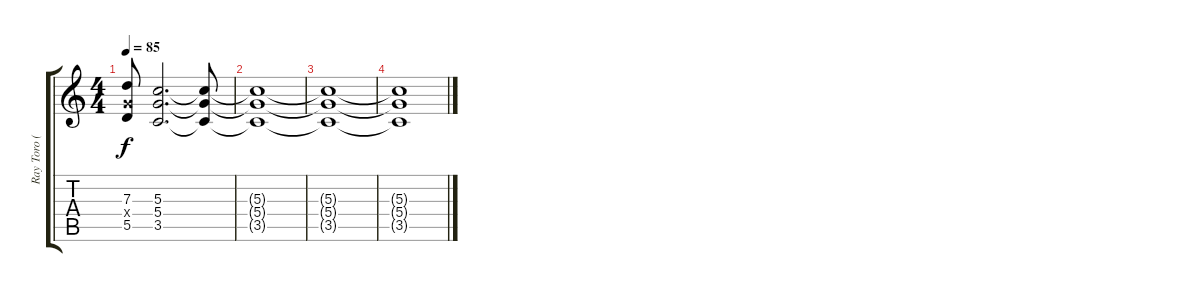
\track ("Ray Toro (Rythm Guitar)" "Ray Toro (") {instrument distortionguitar}
\staff {score tabs}
\tuning (E4 B3 G3 D3 A2 E2) {hide}
\ts (4 4)
\tempo 85
\clef g2
\ks c
(7.3 5.4{x} 5.5).8{dy f} (5.3 5.4 3.5).2{d} (5.3{t} 5.4{t} 3.5{t}).8 |
(5.3{t} 5.4{t} 3.5{t}).1 |
(5.3{t} 5.4{t} 3.5{t}).1 |
(5.3{t} 5.4{t} 3.5{t}).1
